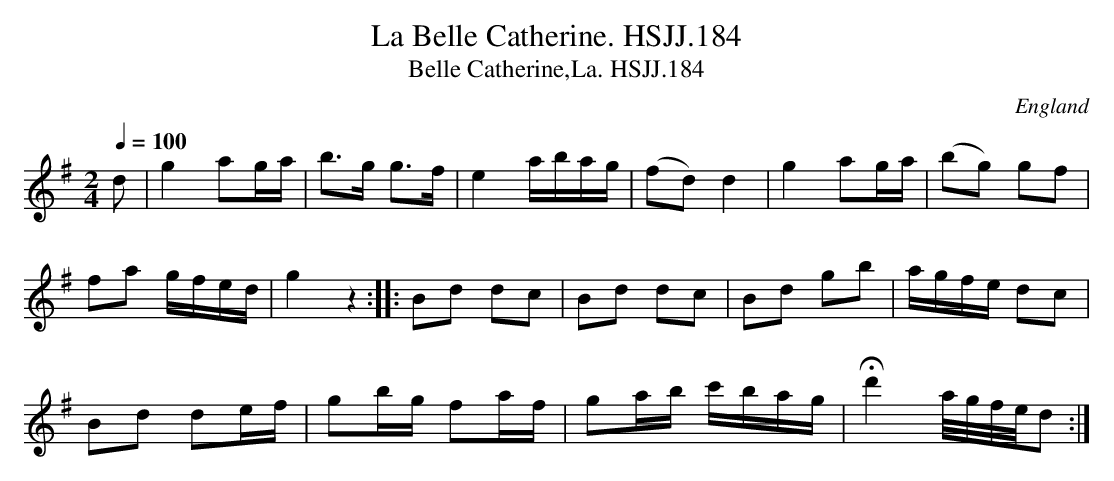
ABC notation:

X:1
T:La Belle Catherine. HSJJ.184
T:Belle Catherine,La. HSJJ.184
L:1/16
M:2/4
O:England
Q:1/4=100
K:G
d2|g4a2ga|b3g g3f|e4abag|(f2d2)d4|g4a2ga|(b2g2) g2f2|!
f2a2 gfed|g4z4::B2d2 d2c2|B2d2 d2c2|B2d2 g2b2|agfe d2c2|!
B2d2 d2ef|g2bg f2af|g2ab c'bag|Hd'4a/g/f/e/d2:|
